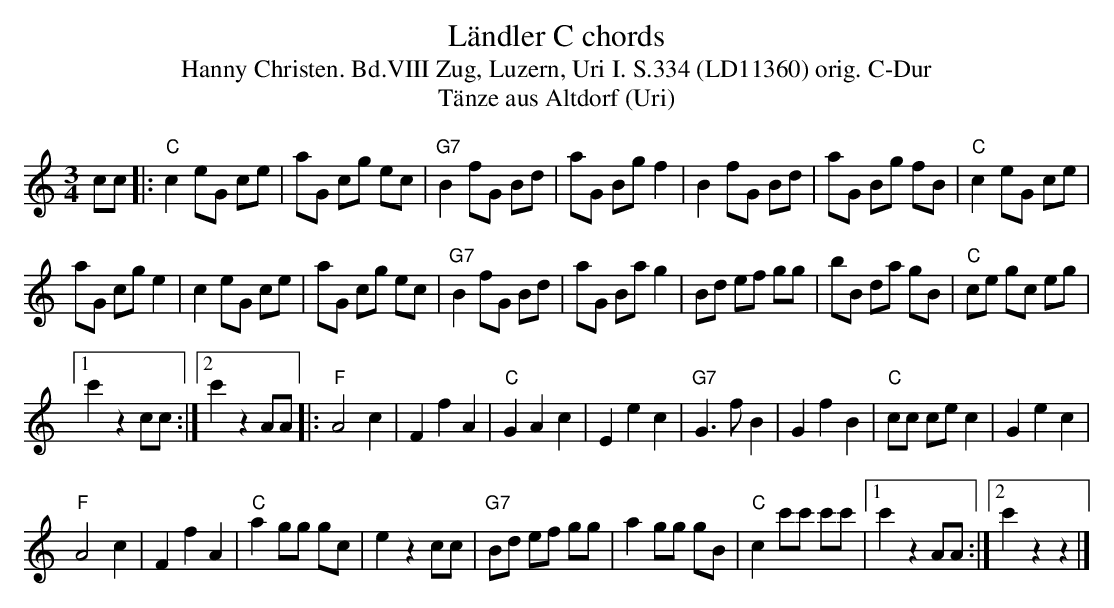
X:1
T: L\"andler C chords
T:Hanny Christen. Bd.VIII Zug, Luzern, Uri I. S.334 (LD11360) orig. C-Dur
T: T\"anze aus Altdorf (Uri)
M:3/4
L:1/8
K:C %%MIDI gchordon
cc |: "C"c2 eG ce | aG cg ec | "G7"B2 fG Bd | aG Bg f2 | B2 fG Bd | aG Bg fB | "C"c2 eG ce |
aG cg e2 | c2 eG ce | aG cg ec | "G7"B2 fG Bd | aG Ba g2 | Bd ef gg | bB da gB | "C"ce gc eg |1
c'2z2cc :|2 c'2z2 AA |: [L:1/4] "F"A2c | FfA | "C"GAc | Eec | "G7"G>fB | GfB | "C"c/c/ c/e/c | Gec |
"F"A2c | FfA | "C"a g/g/ g/c/ | ezc/c/ | [L:1/8] "G7"Bd ef gg | a2gg gB | "C"c2 c'c' c'c' |1 c'2z2AA :|2 c'2z2z2 |]
